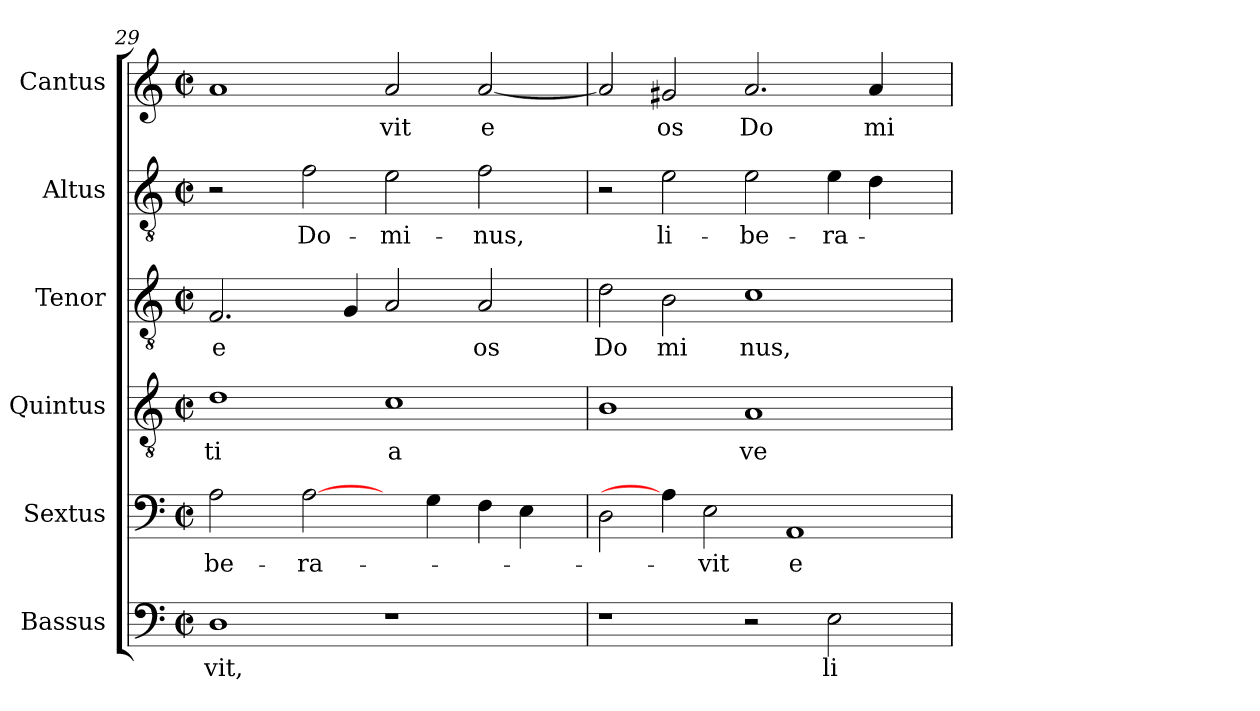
**kern	**text	**kern	**text	**kern	**text	**kern	**text	**kern	**text	**kern	**text
*part6	*part6	*part5	*part5	*part4	*part4	*part3	*part3	*part2	*part2	*part1	*part1
*staff6	*staff6	*staff5	*staff5	*staff4	*staff4	*staff3	*staff3	*staff2	*staff2	*staff1	*staff1
*I"Bassus	*	*I"Sextus	*	*I"Quintus	*	*I"Tenor	*	*I"Altus	*	*I"Cantus	*
!!LO:LB:g=z
*clefF4	*	*clefF4	*	*clefGv2	*	*clefGv2	*	*clefGv2	*	*clefG2	*
*M2/2	*	*M2/2	*	*M2/2	*	*M2/2	*	*M2/2	*	*M2/2	*
*met(c|)	*	*met(c|)	*	*met(c|)	*	*met(c|)	*	*met(c|)	*	*met(c|)	*
=29	=29	=29	=29	=29	=29	=29	=29	=29	=29	=29	=29
!	!LO:LY:b:cj	!	!LO:LY:b:cj	!	!LO:LY:b:cj	!	!LO:LY:b:cj	!	!	!	!
*	*	*	*	*	*	*	*	*	*	*^	*
1D	vit,	2A\	be-	1d	-ti	2.F/	e	2r	.	1a	4ryy	.
.	.	.	.	.	.	.	.	.	.	.	32.ryy	.
.	.	.	.	.	.	.	.	.	.	.	1ryy	.
!	!	!	!LO:LY:b:cj	!	!	!	!	!	!LO:LY:b:cj	!	!	!
.	.	[2A\	-ra-	.	.	.	.	2f\	Do-	.	.	.
.	.	.	.	.	.	4G/	.	.	.	.	.	.
!	!	!	!	!	!LO:LY:b:rj	!	!	!	!LO:LY:b:cj	!	!	!LO:LY:b:cj
1r	.	4ryy	.	1c	a	2A/	.	2e\	-mi-	2a/	.	-vit
.	.	4G\	.	.	.	.	.	.	.	.	.	.
.	.	.	.	.	.	.	.	.	.	.	2ryy	.
!	!	!	!	!	!	!	!LO:LY:b:cj	!	!LO:LY:b:cj	!	!	!LO:LY:b:cj
.	.	4F\	.	.	.	2A/	os	2f\	-nus,	[<2a/	.	e
.	.	4E\	.	.	.	.	.	.	.	.	.	.
.	.	.	.	.	.	.	.	.	.	.	8ryy	.
.	.	.	.	.	.	.	.	.	.	.	16ryy	.
.	.	.	.	.	.	.	.	.	.	.	64ryy	.
=30	=30	=30	=30	=30	=30	=30	=30	=30	=30	=30	=30	=30
!	!	!	!	!	!	!	!LO:LY:b:cj	!	!	!	!	!
*	*	*	*	*	*	*	*	*	*	*v	*v	*
1r	.	2D\	.	1B	.	2d\	Do	2r	.	2a/]	.
!	!	!	!	!	!	!	!LO:LY:b:cj	!	!LO:LY:b:cj	!	!LO:LY:b:cj
.	.	4A\]	.	.	.	2B\	mi	2e\	li-	2g#X/	os
!	!	!	!LO:LY:b:cj	!	!	!	!	!	!	!	!
.	.	2E\	-vit	.	.	.	.	.	.	.	.
!	!	!	!	!	!LO:LY:b:cj	!	!LO:LY:b:cj	!	!LO:LY:b:cj	!	!LO:LY:b:cj
2r	.	.	.	1A	ve	1c	nus,	2e\	-be-	2.a/	Do
!	!	!	!LO:LY:b:cj	!	!	!	!	!	!	!	!
.	.	1AA	e-	.	.	.	.	.	.	.	.
!	!LO:LY:b:cj	!	!	!	!	!	!	!	!LO:LY:b:cj	!	!
2E\	li	.	.	.	.	.	.	4e\	-ra-	.	.
!	!	!	!	!	!	!	!	!	!	!	!LO:LY:b:cj
.	.	.	.	.	.	.	.	4d\	.	4a/	mi
4ryy	.	.	.	4ryy	.	4ryy	.	4ryy	.	4ryy	.
=	=	=	=	=	=	=	=	=	=	=	=
*-	*-	*-	*-	*-	*-	*-	*-	*-	*-	*-	*-
